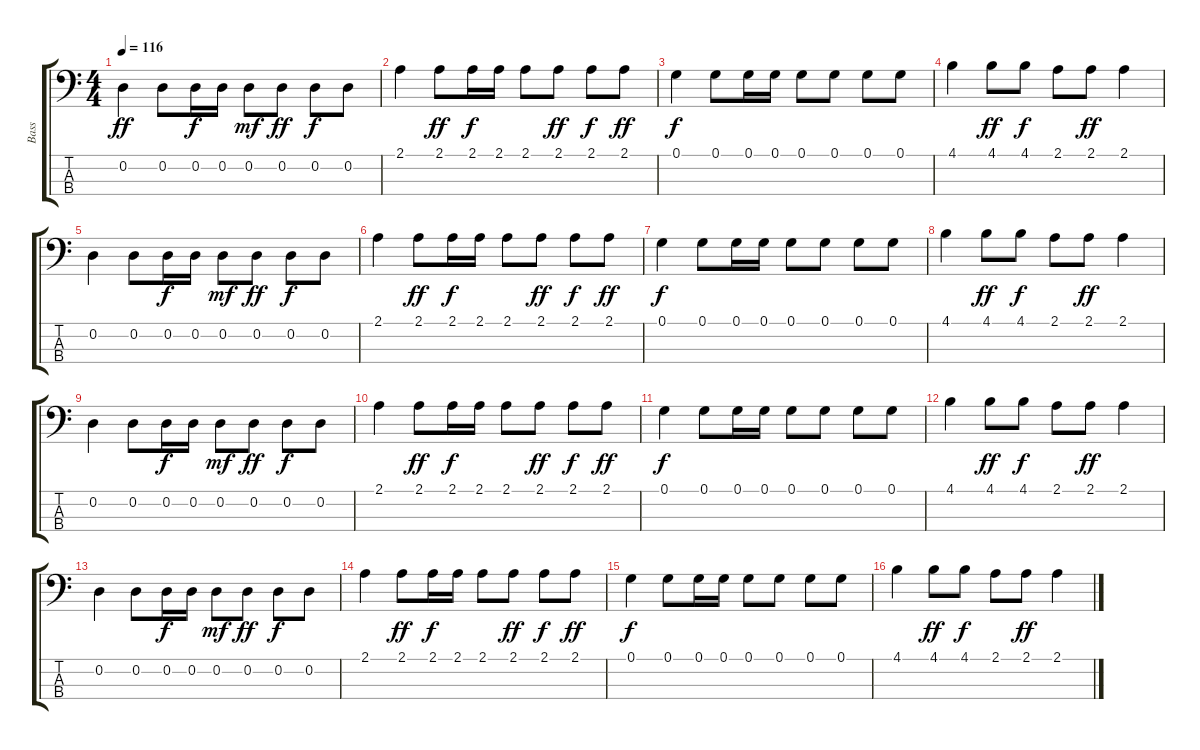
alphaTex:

\track ("Bass" "Bass") {instrument electricbassfinger}
\staff {score tabs}
\tuning (G2 D2 A1 E1) {hide}
\ts (4 4)
\tempo 116
\clef f4
\ks c
0.2.4{dy ff} 0.2.8 0.2.16{dy f} 0.2.16 0.2.8{dy mf} 0.2.8{dy ff} 0.2.8{dy f} 0.2.8 |
2.1.4 2.1.8{dy ff} 2.1.16{dy f} 2.1.16 2.1.8 2.1.8{dy ff} 2.1.8{dy f} 2.1.8{dy ff} |
0.1.4{dy f} 0.1.8 0.1.16 0.1.16 0.1.8 0.1.8 0.1.8 0.1.8 |
4.1.4 4.1.8{dy ff} 4.1.8{dy f} 2.1.8 2.1.8{dy ff} 2.1.4 |
0.2.4 0.2.8 0.2.16{dy f} 0.2.16 0.2.8{dy mf} 0.2.8{dy ff} 0.2.8{dy f} 0.2.8 |
2.1.4 2.1.8{dy ff} 2.1.16{dy f} 2.1.16 2.1.8 2.1.8{dy ff} 2.1.8{dy f} 2.1.8{dy ff} |
0.1.4{dy f} 0.1.8 0.1.16 0.1.16 0.1.8 0.1.8 0.1.8 0.1.8 |
4.1.4 4.1.8{dy ff} 4.1.8{dy f} 2.1.8 2.1.8{dy ff} 2.1.4 |
0.2.4 0.2.8 0.2.16{dy f} 0.2.16 0.2.8{dy mf} 0.2.8{dy ff} 0.2.8{dy f} 0.2.8 |
2.1.4 2.1.8{dy ff} 2.1.16{dy f} 2.1.16 2.1.8 2.1.8{dy ff} 2.1.8{dy f} 2.1.8{dy ff} |
0.1.4{dy f} 0.1.8 0.1.16 0.1.16 0.1.8 0.1.8 0.1.8 0.1.8 |
4.1.4 4.1.8{dy ff} 4.1.8{dy f} 2.1.8 2.1.8{dy ff} 2.1.4 |
0.2.4 0.2.8 0.2.16{dy f} 0.2.16 0.2.8{dy mf} 0.2.8{dy ff} 0.2.8{dy f} 0.2.8 |
2.1.4 2.1.8{dy ff} 2.1.16{dy f} 2.1.16 2.1.8 2.1.8{dy ff} 2.1.8{dy f} 2.1.8{dy ff} |
0.1.4{dy f} 0.1.8 0.1.16 0.1.16 0.1.8 0.1.8 0.1.8 0.1.8 |
4.1.4 4.1.8{dy ff} 4.1.8{dy f} 2.1.8 2.1.8{dy ff} 2.1.4
